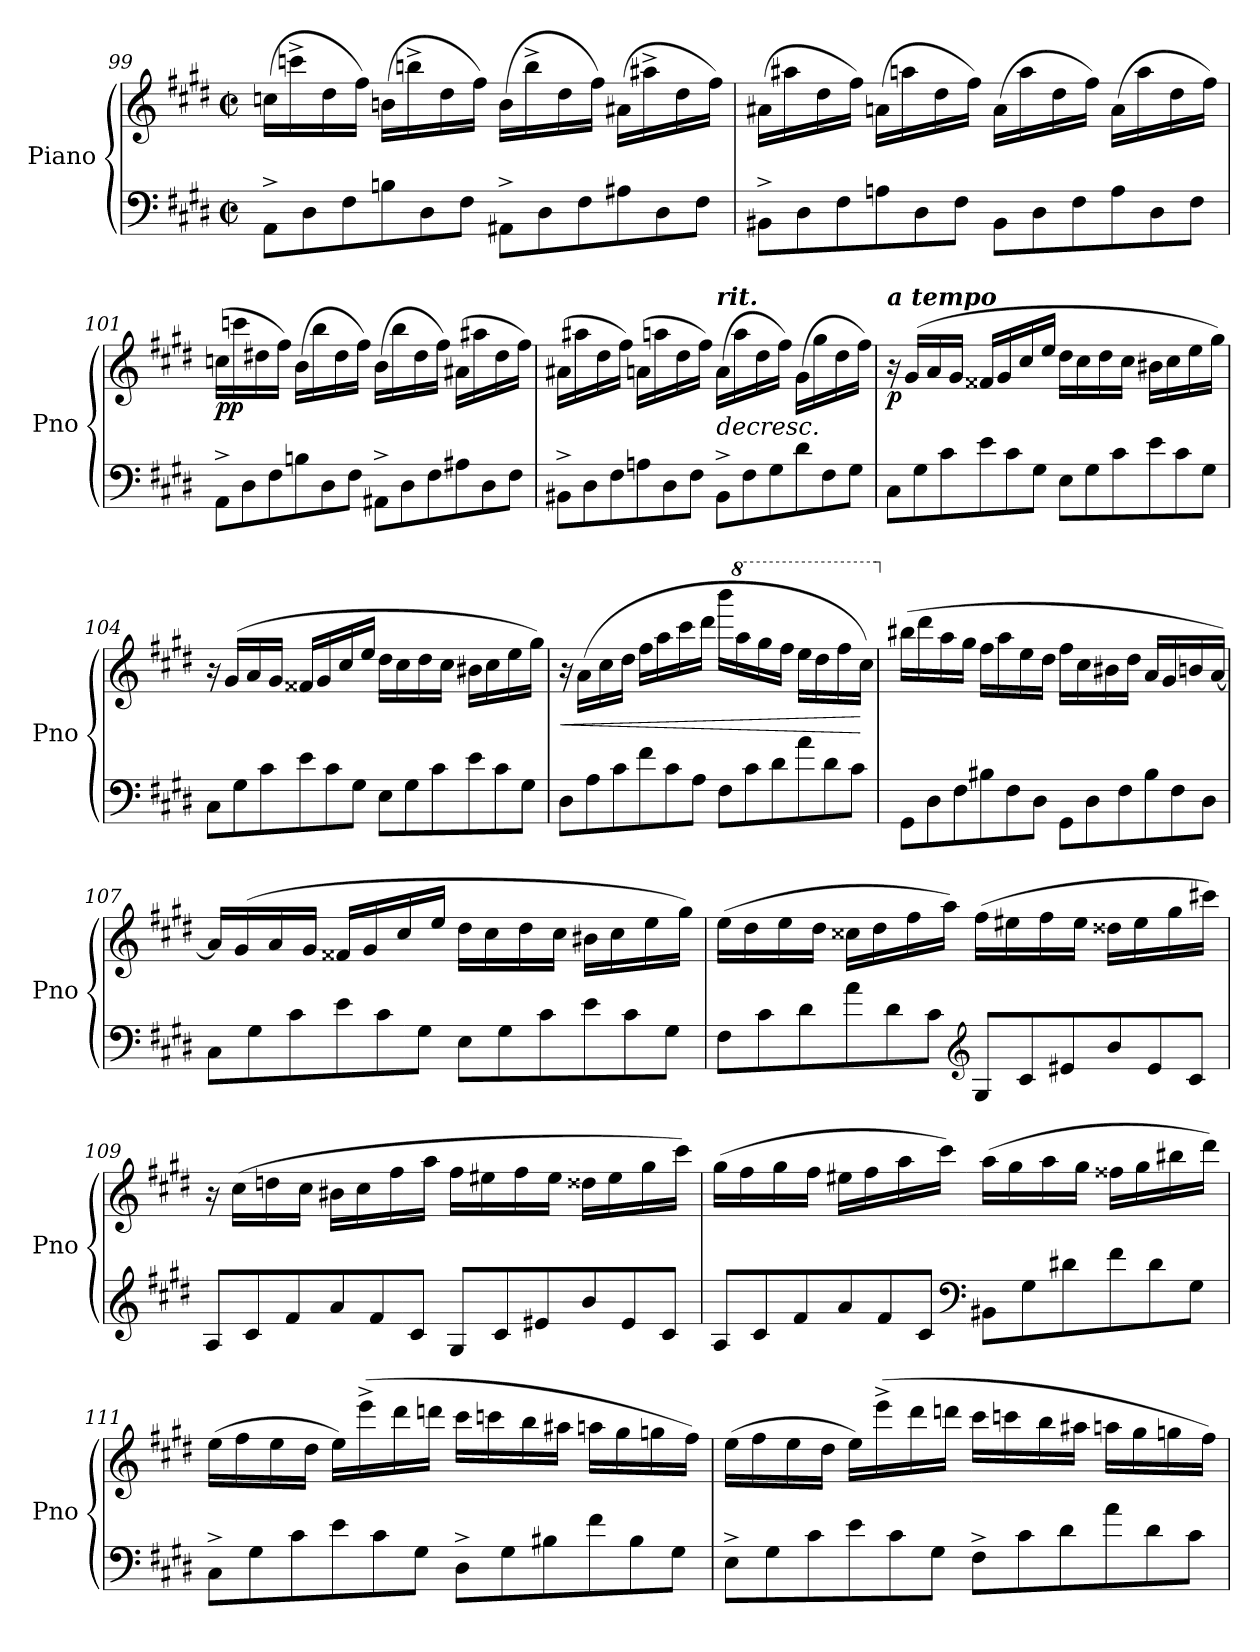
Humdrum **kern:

**kern	**kern	**dynam
*part1	*part1	*part1
*staff2	*staff1	*staff1/2
*I"Piano	*	*
*I'Pno	*	*
*clefF4	*clefG2	*
*k[f#c#g#d#]	*k[f#c#g#d#]	*
*M4/4	*M4/4	*
*met(c|)	*met(c|)	*
*Xtuplet	*	*
=99	=99	=99
12AA^\L	(>16ccn\LL	.
.	16cccn^\	.
12D#\	.	.
.	16dd#\	.
12F#\	.	.
.	16ff#\JJ)	.
12Bn\	(>16bn\LL	.
.	16bbn^\	.
12D#\	.	.
.	16dd#\	.
12F#\J	.	.
.	16ff#\JJ)	.
12AA#X^\L	(>16b\LL	.
.	16bb^\	.
12D#\	.	.
.	16dd#\	.
12F#\	.	.
.	16ff#\JJ)	.
12A#X\	(>16a#X\LL	.
.	16aa#X^\	.
12D#\	.	.
.	16dd#\	.
12F#\J	.	.
.	16ff#\JJ)	.
!!LO:LB:g=z
=100	=100	=100
12BB#X^\L	(>16a#X\LL	.
.	16aa#X\	.
12D#\	.	.
.	16dd#\	.
12F#\	.	.
.	16ff#\JJ)	.
12An\	(>16an\LL	.
.	16aan\	.
12D#\	.	.
.	16dd#\	.
12F#\J	.	.
.	16ff#\JJ)	.
12BB#\L	(>16a\LL	.
.	16aa\	.
12D#\	.	.
.	16dd#\	.
12F#\	.	.
.	16ff#\JJ)	.
12A\	(>16a\LL	.
.	16aa\	.
12D#\	.	.
.	16dd#\	.
12F#\J	.	.
.	16ff#\JJ)	.
=101	=101	=101
!	!	!LO:DY:b
12AA^\L	(>16ccn\LL	pp
.	16cccn\	.
12D#\	.	.
.	16dd#X\	.
12F#\	.	.
.	16ff#\JJ)	.
12Bn\	(>16b\LL	.
.	16bb\	.
12D#\	.	.
.	16dd#\	.
12F#\J	.	.
.	16ff#\JJ)	.
12AA#X^\L	(>16b\LL	.
.	16bb\	.
12D#\	.	.
.	16dd#\	.
12F#\	.	.
.	16ff#\JJ)	.
12A#X\	(>16a#X\LL	.
.	16aa#X\	.
12D#\	.	.
.	16dd#\	.
12F#\J	.	.
.	16ff#\JJ)	.
!!LO:LB:g=z
=102	=102	=102
12BB#X^\L	(>16a#X\LL	.
.	16aa#X\	.
12D#\	.	.
.	16dd#\	.
12F#\	.	.
.	16ff#\JJ)	.
12An\	(>16an\LL	.
.	16aan\	.
12D#\	.	.
.	16dd#\	.
12F#\J	.	.
.	16ff#\JJ)	.
!	!LO:TX:a:Bi:t=rit.	!
!	!	!LO:HP:b
12BB#^\L	(>16a\LL	>
.	16aa\	.
12F#\	.	.
.	16dd#\	.
12G#\	.	.
.	16ff#\JJ)	.
12d#\	(>16g#\LL	.
.	16gg#\	.
12F#\	.	.
.	16dd#\	.
12G#\J	.	.
.	16ff#\JJ)	.
=103	=103	=103
!	!LO:TX:a:Bi:t=a tempo	!
!	!	!LO:DY:b
12C#\L	16r	p
.	(>16g#/LL	.
12G#\	.	.
.	16a/	.
12c#\	.	.
.	16g#/JJ	.
12e\	16f##X/LL	.
.	16g#/	.
12c#\	.	.
.	16cc#/	.
12G#\J	.	.
.	16ee/JJ	.
12E\L	16dd#\LL	.
.	16cc#\	.
12G#\	.	.
.	16dd#\	.
12c#\	.	.
.	16cc#\JJ	.
12e\	16b#X\LL	.
.	16cc#\	.
12c#\	.	.
.	16ee\	.
12G#\J	.	.
.	16gg#\JJ)	.
!!LO:PB:g=z
=104	=104	=104
12C#\L	16r	.
.	(>16g#/LL	.
12G#\	.	.
.	16a/	.
12c#\	.	.
.	16g#/JJ	.
12e\	16f##X/LL	.
.	16g#/	.
12c#\	.	.
.	16cc#/	.
12G#\J	.	.
.	16ee/JJ	.
12E\L	16dd#\LL	.
.	16cc#\	.
12G#\	.	.
.	16dd#\	.
12c#\	.	.
.	16cc#\JJ	.
12e\	16b#X\LL	.
.	16cc#\	.
12c#\	.	.
.	16ee\	.
12G#\J	.	.
.	16gg#\JJ)	.
=105	=105	=105
!	!	!LO:HP:b
12D#\L	16r	<
.	(>16a\LL	.
12A\	.	.
.	16cc#\	.
12c#\	.	.
.	16dd#\JJ	.
12f#\	16ff#\LL	.
.	16aa\	.
12c#\	.	.
.	16ccc#\	.
12A\J	.	.
.	16ddd#\JJ	]
12F#\L	16bbb\LL	.
*	*8va	*
.	16aaa\	.
12c#\	.	.
.	16ggg#\	.
12d#\	.	.
.	16fff#\JJ	.
12a\	16eee\LL	.
.	16ddd#\	.
12d#\	.	.
.	16fff#\	.
12c#\J	.	.
.	16ccc#\JJ)	[
!!LO:LB:g=z
=106	=106	=106
*	*X8va	*
12GG#\L	(>16bb#X\LL	.
.	16ddd#\	.
12D#\	.	.
.	16aa\	.
12F#\	.	.
.	16gg#\JJ	.
12B#X\	16ff#\LL	.
.	16aa\	.
12F#\	.	.
.	16ee\	.
12D#\J	.	.
.	16dd#\JJ	.
12GG#\L	16ff#\LL	.
.	16cc#\	.
12D#\	.	.
.	16b#X\	.
12F#\	.	.
.	16dd#\JJ	.
12B#\	16a/LL	.
.	16g#/	.
12F#\	.	.
.	16bn/	.
12D#\J	.	.
.	[16a/JJ)	.
!!LO:LB:g=z
=107	=107	=107
12C#\L	16a/LL]	.
.	(>16g#/	.
12G#\	.	.
.	16a/	.
12c#\	.	.
.	16g#/JJ	.
12e\	16f##X/LL	.
.	16g#/	.
12c#\	.	.
.	16cc#/	.
12G#\J	.	.
.	16ee/JJ	.
12E\L	16dd#\LL	.
.	16cc#\	.
12G#\	.	.
.	16dd#\	.
12c#\	.	.
.	16cc#\JJ	.
12e\	16b#X\LL	.
.	16cc#\	.
12c#\	.	.
.	16ee\	.
12G#\J	.	.
.	16gg#\JJ)	.
=108	=108	=108
12F#\L	(>16ee\LL	.
.	16dd#\	.
12c#\	.	.
.	16ee\	.
12d#\	.	.
.	16dd#\JJ	.
12a\	16cc##X\LL	.
.	16dd#\	.
12d#\	.	.
.	16ff#\	.
12c#\J	.	.
.	16aa\JJ)	.
*clefG2	*	*
12G#/L	(>16ff#\LL	.
.	16ee#X\	.
12c#/	.	.
.	16ff#\	.
12e#X/	.	.
.	16ee#\JJ	.
12b/	16dd##X\LL	.
.	16ee#\	.
12e#/	.	.
.	16gg#\	.
12c#/J	.	.
.	16ccc#X\JJ)	.
!!LO:LB:g=z
=109	=109	=109
12A/L	16r	.
.	(>16cc#\LL	.
12c#/	.	.
.	16ddn\	.
12f#/	.	.
.	16cc#\JJ	.
12a/	16b#X\LL	.
.	16cc#\	.
12f#/	.	.
.	16ff#\	.
12c#/J	.	.
.	16aa\JJ	.
12G#/L	16ff#\LL	.
.	16ee#X\	.
12c#/	.	.
.	16ff#\	.
12e#X/	.	.
.	16ee#\JJ	.
12b/	16dd##X\LL	.
.	16ee#\	.
12e#/	.	.
.	16gg#\	.
12c#/J	.	.
.	16ccc#\JJ)	.
=110	=110	=110
12A/L	(>16gg#\LL	.
.	16ff#\	.
12c#/	.	.
.	16gg#\	.
12f#/	.	.
.	16ff#\JJ	.
12a/	16ee#X\LL	.
.	16ff#\	.
12f#/	.	.
.	16aa\	.
12c#/J	.	.
.	16ccc#\JJ)	.
*clefF4	*	*
12BB#X\L	(>16aa\LL	.
.	16gg#\	.
12G#\	.	.
.	16aa\	.
12d#X\	.	.
.	16gg#\JJ	.
12f#\	16ff##X\LL	.
.	16gg#\	.
12d#\	.	.
.	16bb#X\	.
12G#\J	.	.
.	16ddd#\JJ)	.
!!LO:LB:g=z
=111	=111	=111
12C#^\L	(>16ee\LL	.
.	16ff#\	.
12G#\	.	.
.	16ee\	.
12c#\	.	.
.	16dd#\JJ	.
12e\	16ee\LL)	.
.	(>16eee^\	.
12c#\	.	.
.	16ddd#\	.
12G#\J	.	.
.	16dddn\JJ	.
12D#^\L	16ccc#\LL	.
.	16cccn\	.
12G#\	.	.
.	16bb\	.
12B#X\	.	.
.	16aa#X\JJ	.
12f#\	16aan\LL	.
.	16gg#\	.
12B#\	.	.
.	16ggn\	.
12G#\J	.	.
.	16ff#\JJ)	.
=112	=112	=112
12E^\L	(>16ee\LL	.
.	16ff#\	.
12G#\	.	.
.	16ee\	.
12c#\	.	.
.	16dd#\JJ	.
12e\	16ee\LL)	.
.	(>16eee^\	.
12c#\	.	.
.	16ddd#\	.
12G#\J	.	.
.	16dddn\JJ	.
12F#^\L	16ccc#\LL	.
.	16cccn\	.
12c#\	.	.
.	16bb\	.
12d#\	.	.
.	16aa#X\JJ	.
12a\	16aan\LL	.
.	16gg#\	.
12d#\	.	.
.	16ggn\	.
12c#\J	.	.
.	16ff#\JJ)	.
=	=	=
*-	*-	*-
